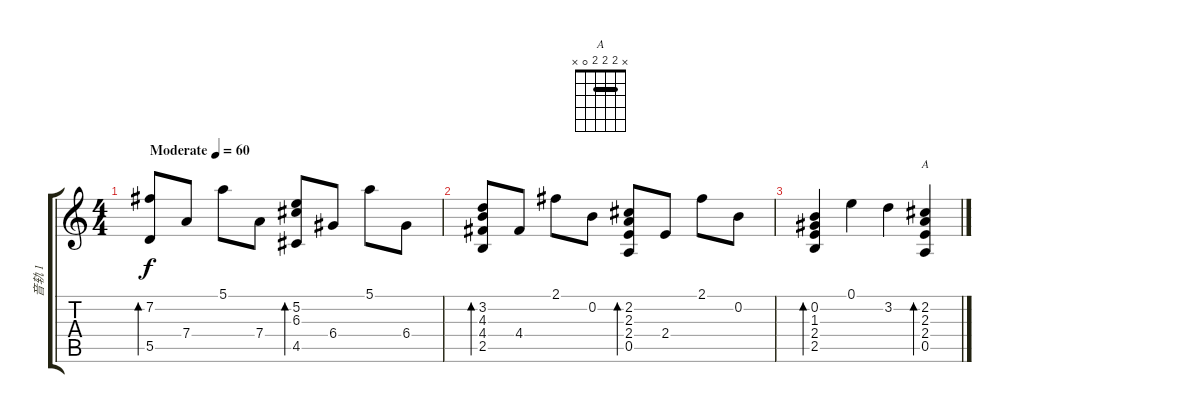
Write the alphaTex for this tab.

\track ("音轨 1" "音轨 1") {instrument acousticguitarnylon}
\staff {score tabs}
\tuning (E4 B3 G3 D3 A2 E2) {hide}
\chord ("A" x 2 2 2 0 x) {barre 2}
\ts (4 4)
\tempo (60 "Moderate")
\clef g2
\ks c
(7.2 5.5).8{bd 480 dy f instrument acousticguitarnylon} 7.4.8 5.1.8 7.4.8 (5.2 6.3 4.5).8{bd 480} 6.4.8 5.1.8 6.4.8 |
(3.2 4.3 4.4 2.5).8{bd 480} 4.4.8 2.1.8 0.2.8 (2.2 2.3 2.4 0.5).8{bd 480} 2.4.8 2.1.8 0.2.8 |
(0.2 1.3 2.4 2.5).4{bd 480} 0.1.4 3.2.4 (2.2 2.3 2.4 0.5).4{bd 480 ch "A"}
